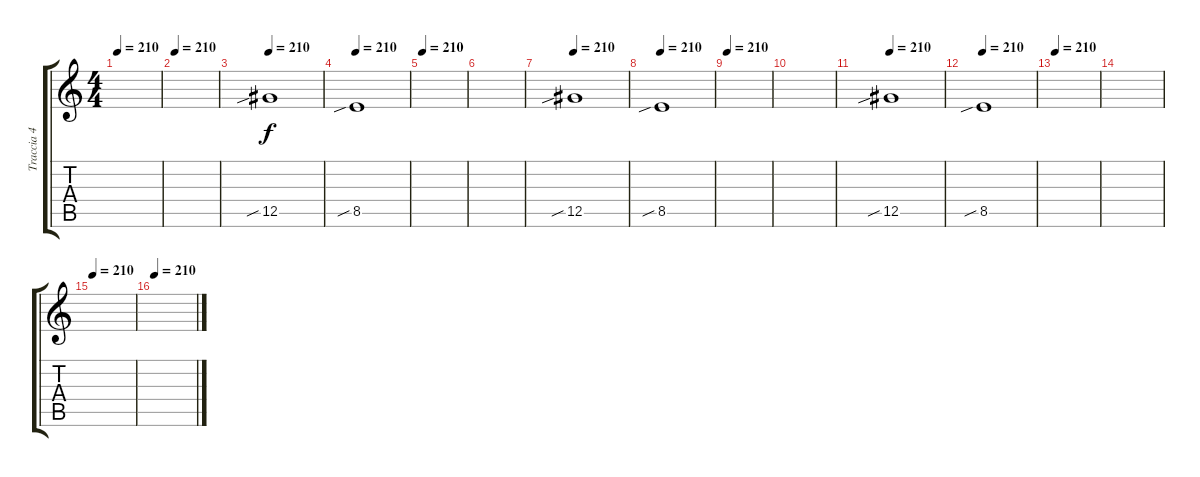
\track ("Traccia 4" "Traccia 4") {instrument distortionguitar}
\staff {score tabs}
\tuning (Eb4 Bb3 Gb3 Db3 Ab2 Eb2) {hide}
\ts (4 4)
\tempo 210
\clef g2
\ks c
|
\tempo 210
|
\tempo 210
12.5{sib}.1 |
\tempo 210
8.5{sib}.1 |
\tempo 210
|
|
\tempo 210
12.5{sib}.1 |
\tempo 210
8.5{sib}.1 |
\tempo 210
|
|
\tempo 210
12.5{sib}.1 |
\tempo 210
8.5{sib}.1 |
\tempo 210
|
|
\tempo 210
|
\tempo 210
